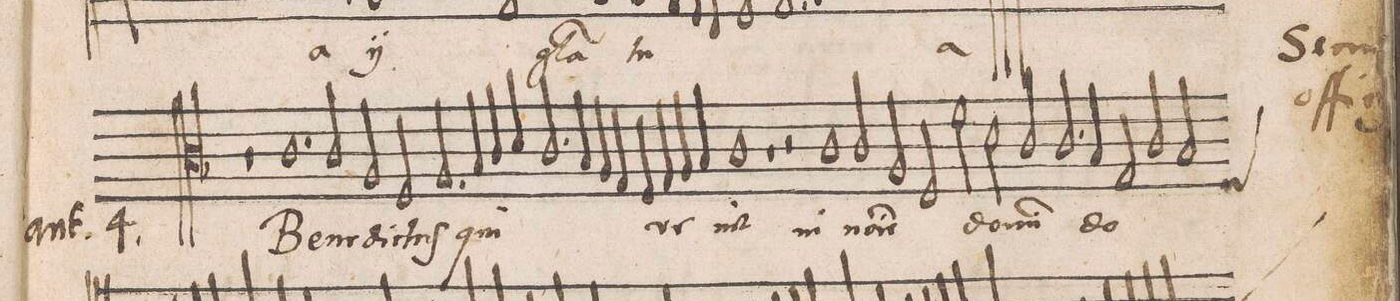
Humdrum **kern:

**kern	**text
*I"CANTVS	*
*clefC3	*
*k[b-]	*
*met(C|3)	*
*M3/1	*
1r	.
1.c	Be-
=65-	=65-
2c/	-ne-
2A/	-dic-
2F/	tuſ
=66-	=66-
2.A/	qui
4B-/	.
4c/	.
4d/	.
2.c/	.
=67-	=67-
4B-/	.
4A/	.
4G/	.
4F/	ve-
4G/	.
4A/	.
4B-/	.
=68-	=68-
1c	-nit
1r	.
=69-	=69-
2r	.
1c	in
2c/	no-
=70-	=70-
2A/	-(mi)-
2F/	-ne
*2\left	*
2f\	do-
2d\	-m(i-
=71-	=71-
2c/	-n)i
2.c/	do-
4B-/	.
2G/	.
=72-	=72-
2c/	.
*custos:F	*
2B-/	.
*-	*-
